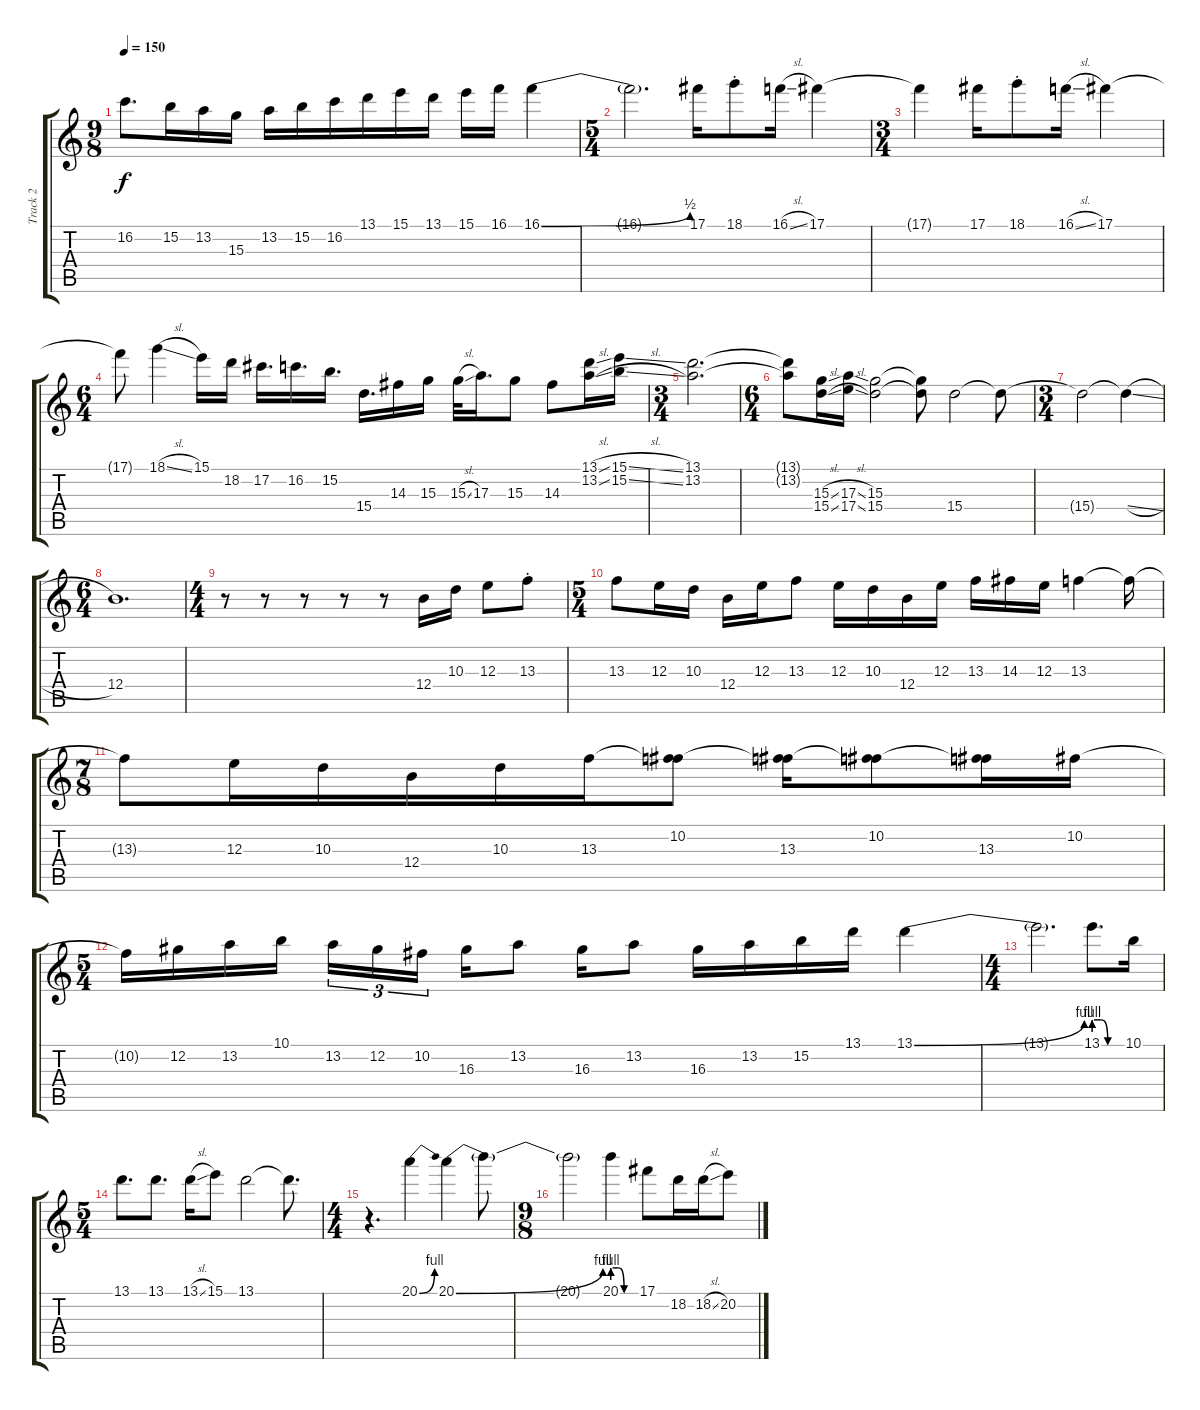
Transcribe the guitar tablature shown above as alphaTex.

\track ("Track 2" "Track 2") {instrument distortionguitar}
\staff {score tabs}
\tuning (Db4 Ab3 E3 B2 Gb2 Db2) {hide}
\ts (9 8)
\tempo 150
\clef g2
\ks c
16.2.8{d dy f} 15.2.16 13.2.16 15.3.16 13.2.16 15.2.16 16.2.16 13.1.16 15.1.16 13.1.16 15.1.16 16.1.16 16.1{be (bend 0 0 60 2)}.4 |
\ts (5 4)
16.1{t}.2{d} 17.1.16 18.1{st}.8 16.1{sl}.16 17.1.4 |
\ts (3 4)
17.1{t}.4 17.1.16 18.1{st}.8 16.1{sl}.16 17.1.4 |
\ts (6 4)
17.1{t}.8 18.1{sl}.4 15.1.16 18.2.16 17.2.16{d} 16.2.16{d} 15.2.16{d} 15.4.16{d} 14.3.16 15.3.16 15.3{sl}.32 17.3.16{d} 15.3.8 14.3.8 (13.1{sl} 13.2{sl}).16 (15.1{sl} 15.2{sl}).16 |
\ts (3 4)
(13.1 13.2).2{d} |
\ts (6 4)
(13.1{t} 13.2{t}).8 (15.3{sl} 15.4{sl}).16 (17.3{sl} 17.4{sl}).16 (15.3 15.4).2 (15.3{t} 15.4{t}).8 15.4.2 15.4{t}.8 |
\ts (3 4)
15.4{t}.2 15.4{sl t}.4 |
\ts (6 4)
12.4.1{d} |
\ts (4 4)
r.8 r.8 r.8 r.8 r.8 12.4.16 10.3.16 12.3.8 13.3{st}.8 |
\ts (5 4)
13.3.8 12.3.16 10.3.16 12.4.16 12.3.16 13.3.8 12.3.16 10.3.16 12.4.16 12.3.16 13.3.16 14.3.16 12.3.16 13.3.4 13.3{t}.16 |
\ts (7 8)
13.3{t}.8 12.3.16 10.3.16 12.4.16 10.3.16 13.3.16 (10.2 13.3{t}).8 (10.2{t} 13.3).16 (10.2 13.3{t}).8 (10.2{t} 13.3).16 10.2.16 |
\ts (5 4)
10.2{t}.16 12.2.16 13.2.16 10.1.16 13.2.16{tu (3 2)} 12.2.16{tu (3 2)} 10.2.16{tu (3 2) beam splitsecondary} 16.3.16 13.2.8 16.3.16 13.2.8 16.3.16 13.2.16 15.2.16 13.1.16 13.1{be (bend 0 0 60 4)}.4 |
\ts (4 4)
13.1{t}.2{d} 13.1{be (custom 0 4 15 4 30 0 60 0)}.8{d} 10.1.16 |
\ts (5 4)
13.1.8{d} 13.1.8{d} 13.1{sl}.16 15.1.8 13.1.2 13.1{t}.8{d} |
\ts (4 4)
r.4{d} 20.1{be (bend 0 0 60 4)}.4 20.1{be (bend 0 0 60 4)}.4 20.1{t}.8 |
\ts (9 8)
20.1{t}.2 20.1{be (custom 0 4 15 4 30 0 60 0)}.4 17.1.8 18.2.16 18.2{sl}.16 20.2.8
